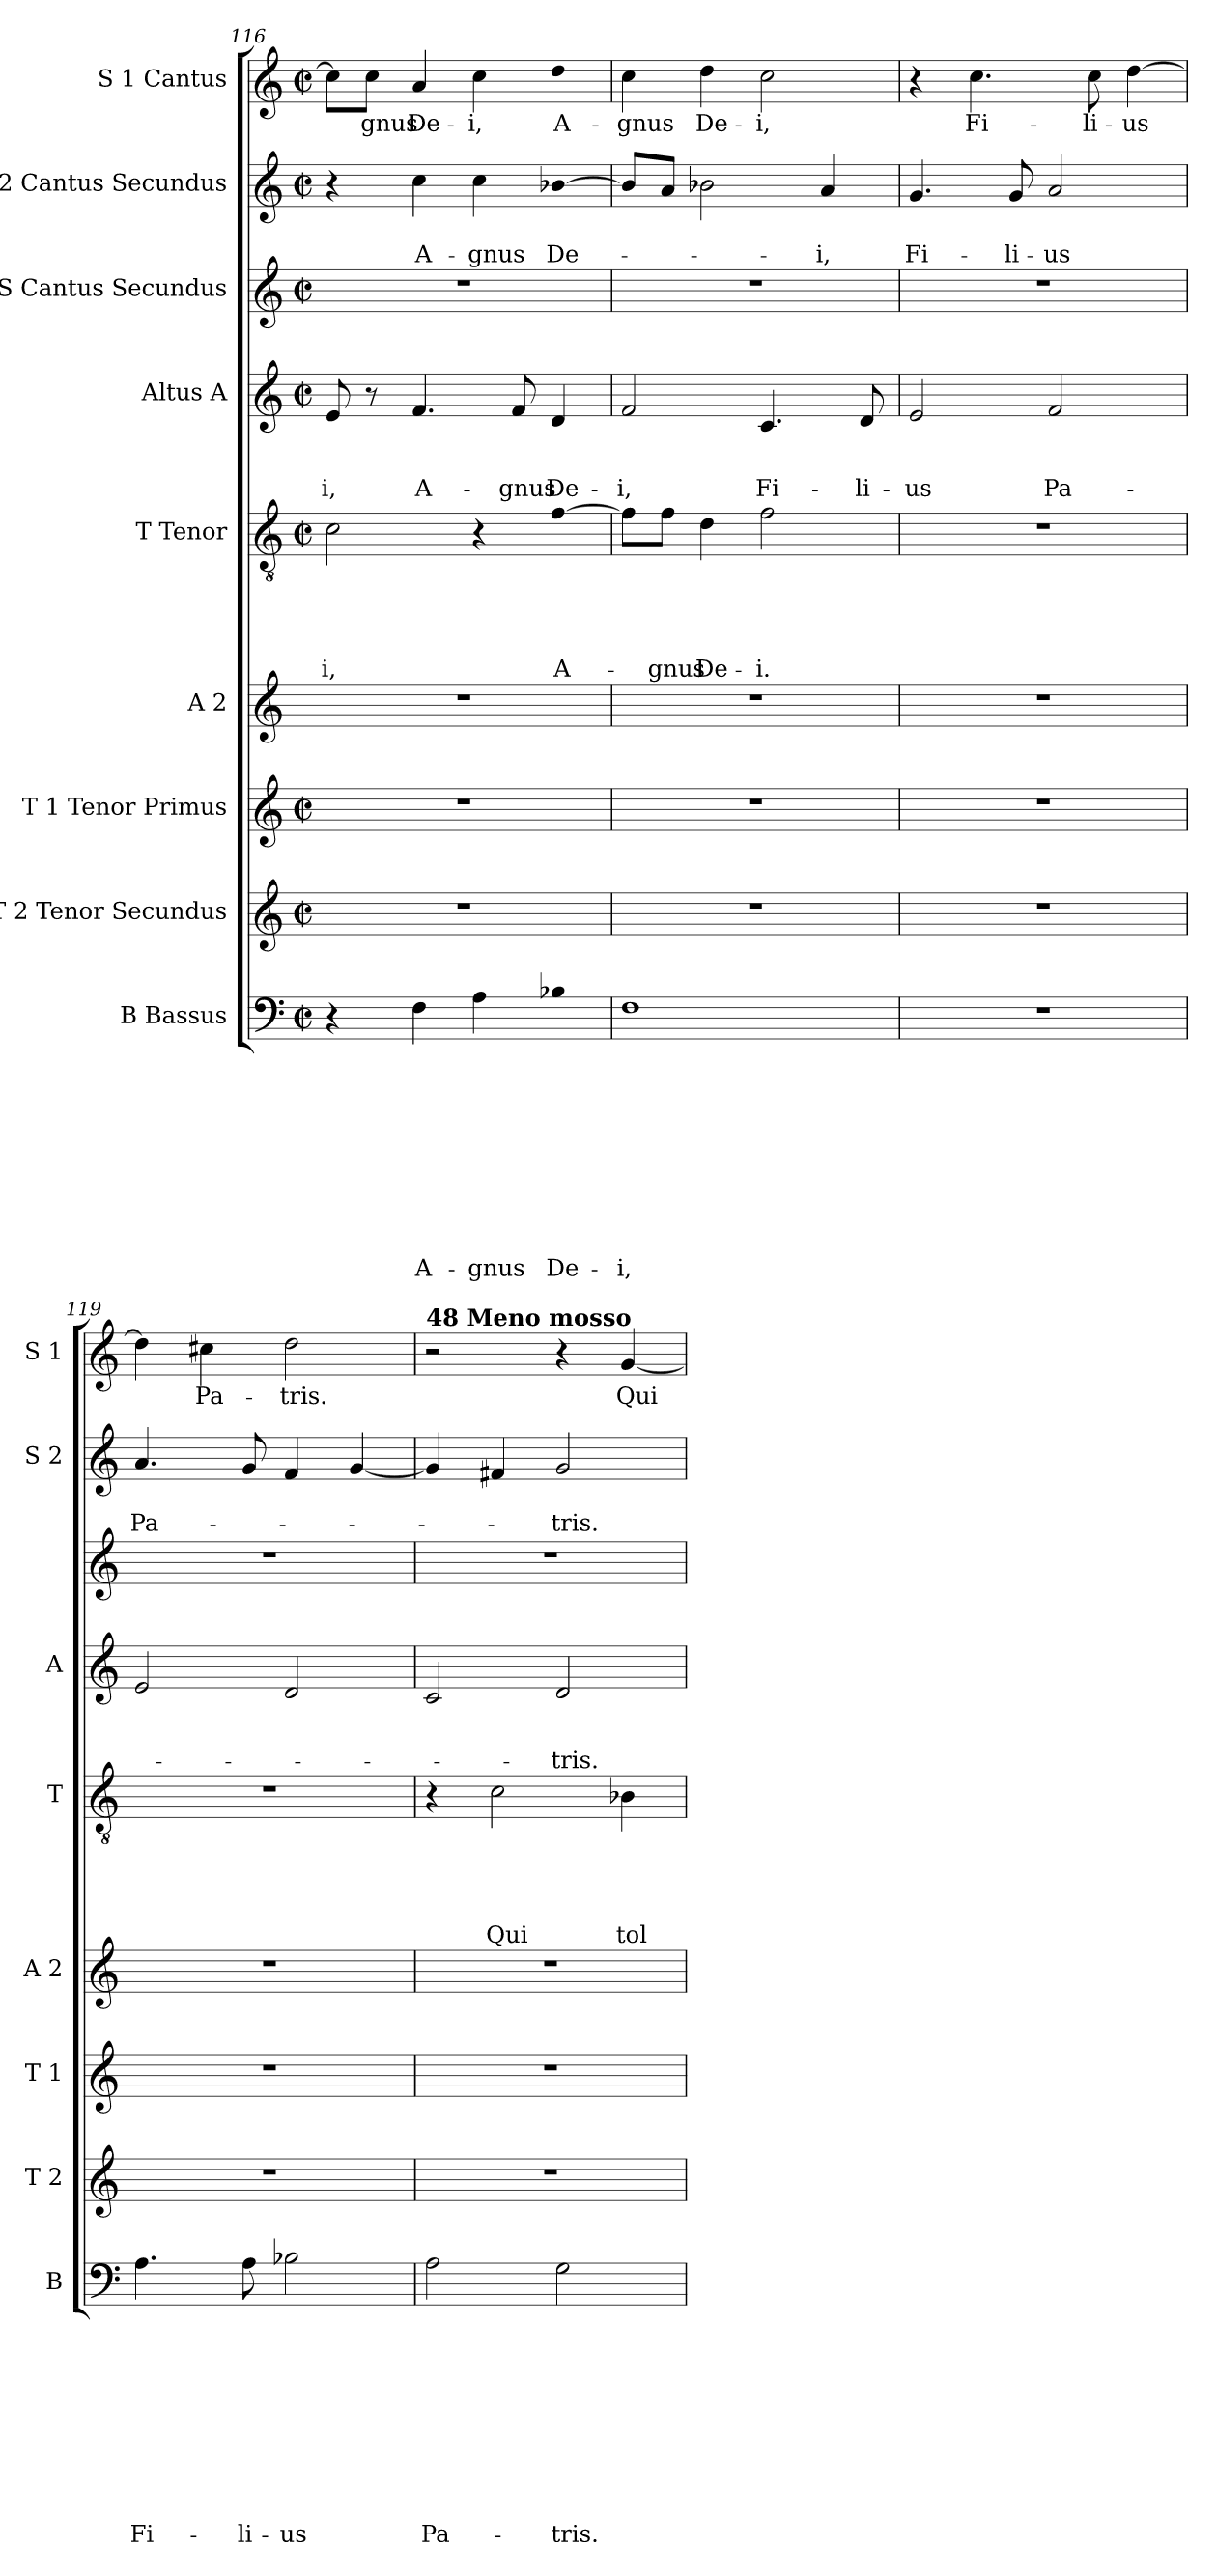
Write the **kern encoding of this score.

**kern	**text	**text	**text	**text	**text	**text	**text	**text	**text	**text	**kern	**kern	**kern	**kern	**text	**text	**text	**text	**text	**kern	**text	**text	**text	**kern	**kern	**text	**text	**kern	**text
*part9	*part9	*part9	*part9	*part9	*part9	*part9	*part9	*part9	*part9	*part9	*part8	*part7	*part6	*part5	*part5	*part5	*part5	*part5	*part5	*part4	*part4	*part4	*part4	*part3	*part2	*part2	*part2	*part1	*part1
*staff9	*staff9	*staff9	*staff9	*staff9	*staff9	*staff9	*staff9	*staff9	*staff9	*staff9	*staff8	*staff7	*staff6	*staff5	*staff5	*staff5	*staff5	*staff5	*staff5	*staff4	*staff4	*staff4	*staff4	*staff3	*staff2	*staff2	*staff2	*staff1	*staff1
*I"B Bassus	*	*	*	*	*	*	*	*	*	*	*I"T 2 Tenor Secundus	*I"T 1 Tenor Primus	*I"A 2	*I"T Tenor	*	*	*	*	*	*I"Altus A	*	*	*	*I"S Cantus Secundus	*I"S 2 Cantus Secundus	*	*	*I"S 1 Cantus	*
*I'B	*	*	*	*	*	*	*	*	*	*	*I'T 2	*I'T 1	*I'A 2	*I'T	*	*	*	*	*	*I'A	*	*	*	*	*I'S 2	*	*	*I'S 1	*
*clefF4	*	*	*	*	*	*	*	*	*	*	*clefG2	*clefG2	*clefG2	*clefGv2	*	*	*	*	*	*clefG2	*	*	*	*clefG2	*clefG2	*	*	*clefG2	*
*k[]	*	*	*	*	*	*	*	*	*	*	*k[]	*k[]	*k[]	*k[]	*	*	*	*	*	*k[]	*	*	*	*k[]	*k[]	*	*	*k[]	*
*C:	*	*	*	*	*	*	*	*	*	*	*C:	*C:	*C:	*C:	*	*	*	*	*	*C:	*	*	*	*C:	*C:	*	*	*C:	*
*M2/2	*	*	*	*	*	*	*	*	*	*	*M2/2	*M2/2	*	*M2/2	*	*	*	*	*	*M2/2	*	*	*	*M2/2	*M2/2	*	*	*M2/2	*
*met(c|)	*	*	*	*	*	*	*	*	*	*	*met(c|)	*met(c|)	*	*met(c|)	*	*	*	*	*	*met(c|)	*	*	*	*met(c|)	*met(c|)	*	*	*met(c|)	*
=116	=116	=116	=116	=116	=116	=116	=116	=116	=116	=116	=116	=116	=116	=116	=116	=116	=116	=116	=116	=116	=116	=116	=116	=116	=116	=116	=116	=116	=116
!	!	!	!	!	!	!	!	!	!	!	!	!	!	!	!	!	!	!	!LO:LY:b	!	!	!	!LO:LY:b	!	!	!	!	!	!
4r	.	.	.	.	.	.	.	.	.	.	1r	1r	1r	2c\	.	.	.	.	-i,	8e/	.	.	-i,	1r	4r	.	.	8cc\L]	.
!	!	!	!	!	!	!	!	!	!	!	!	!	!	!	!	!	!	!	!	!	!	!	!	!	!	!	!	!	!LO:LY:b
.	.	.	.	.	.	.	.	.	.	.	.	.	.	.	.	.	.	.	.	8r	.	.	.	.	.	.	.	8cc\J	-gnus
!	!	!	!	!	!	!	!	!	!	!LO:LY:b	!	!	!	!	!	!	!	!	!	!	!	!	!LO:LY:b	!	!	!	!LO:LY:b	!	!LO:LY:b
4F\	.	.	.	.	.	.	.	.	.	A-	.	.	.	.	.	.	.	.	.	4.f/	.	.	A-	.	4cc\	.	A-	4a/	De-
!	!	!	!	!	!	!	!	!	!	!LO:LY:b	!	!	!	!	!	!	!	!	!	!	!	!	!	!	!	!	!LO:LY:b	!	!LO:LY:b
4A\	.	.	.	.	.	.	.	.	.	-gnus	.	.	.	4r	.	.	.	.	.	.	.	.	.	.	4cc\	.	-gnus	4cc\	-i,
!	!	!	!	!	!	!	!	!	!	!	!	!	!	!	!	!	!	!	!	!	!	!	!LO:LY:b	!	!	!	!	!	!
.	.	.	.	.	.	.	.	.	.	.	.	.	.	.	.	.	.	.	.	8f/	.	.	-gnus	.	.	.	.	.	.
!	!	!	!	!	!	!	!	!	!	!LO:LY:b	!	!	!	!	!	!	!	!	!LO:LY:b	!	!	!	!LO:LY:b	!	!	!	!LO:LY:b	!	!LO:LY:b
4B-X\	.	.	.	.	.	.	.	.	.	De-	.	.	.	[>4f\	.	.	.	.	A-	4d/	.	.	De-	.	[>4b-X\	.	De-	4dd\	A-
=117	=117	=117	=117	=117	=117	=117	=117	=117	=117	=117	=117	=117	=117	=117	=117	=117	=117	=117	=117	=117	=117	=117	=117	=117	=117	=117	=117	=117	=117
!	!	!	!	!	!	!	!	!	!	!LO:LY:b	!	!	!	!	!	!	!	!	!	!	!	!	!LO:LY:b	!	!	!	!	!	!LO:LY:b
1F	.	.	.	.	.	.	.	.	.	-i,	1r	1r	1r	8f\L]	.	.	.	.	.	2f/	.	.	-i,	1r	8b-/L]	.	.	4cc\	-gnus
!	!	!	!	!	!	!	!	!	!	!	!	!	!	!	!	!	!	!	!LO:LY:b	!	!	!	!	!	!	!	!	!	!
.	.	.	.	.	.	.	.	.	.	.	.	.	.	8f\J	.	.	.	.	-gnus	.	.	.	.	.	8a/J	.	.	.	.
!	!	!	!	!	!	!	!	!	!	!	!	!	!	!	!	!	!	!	!LO:LY:b	!	!	!	!	!	!	!	!	!	!LO:LY:b
.	.	.	.	.	.	.	.	.	.	.	.	.	.	4d\	.	.	.	.	De-	.	.	.	.	.	2b-X\	.	.	4dd\	De-
!	!	!	!	!	!	!	!	!	!	!	!	!	!	!	!	!	!	!	!LO:LY:b	!	!	!	!LO:LY:b	!	!	!	!	!	!LO:LY:b
.	.	.	.	.	.	.	.	.	.	.	.	.	.	2f\	.	.	.	.	-i.	4.c/	.	.	Fi-	.	.	.	.	2cc\	-i,
!	!	!	!	!	!	!	!	!	!	!	!	!	!	!	!	!	!	!	!	!	!	!	!	!	!	!	!LO:LY:b	!	!
.	.	.	.	.	.	.	.	.	.	.	.	.	.	.	.	.	.	.	.	.	.	.	.	.	4a/	.	-i,	.	.
!	!	!	!	!	!	!	!	!	!	!	!	!	!	!	!	!	!	!	!	!	!	!	!LO:LY:b	!	!	!	!	!	!
.	.	.	.	.	.	.	.	.	.	.	.	.	.	.	.	.	.	.	.	8d/	.	.	-li-	.	.	.	.	.	.
=118	=118	=118	=118	=118	=118	=118	=118	=118	=118	=118	=118	=118	=118	=118	=118	=118	=118	=118	=118	=118	=118	=118	=118	=118	=118	=118	=118	=118	=118
!	!	!	!	!	!	!	!	!	!	!	!	!	!	!	!	!	!	!	!	!	!	!	!LO:LY:b	!	!	!	!LO:LY:b	!	!
1r	.	.	.	.	.	.	.	.	.	.	1r	1r	1r	1r	.	.	.	.	.	2e/	.	.	-us	1r	4.g/	.	Fi-	4r	.
!	!	!	!	!	!	!	!	!	!	!	!	!	!	!	!	!	!	!	!	!	!	!	!	!	!	!	!	!	!LO:LY:b
.	.	.	.	.	.	.	.	.	.	.	.	.	.	.	.	.	.	.	.	.	.	.	.	.	.	.	.	4.cc\	Fi-
!	!	!	!	!	!	!	!	!	!	!	!	!	!	!	!	!	!	!	!	!	!	!	!	!	!	!	!LO:LY:b	!	!
.	.	.	.	.	.	.	.	.	.	.	.	.	.	.	.	.	.	.	.	.	.	.	.	.	8g/	.	-li-	.	.
!	!	!	!	!	!	!	!	!	!	!	!	!	!	!	!	!	!	!	!	!	!	!	!LO:LY:b	!	!	!	!LO:LY:b	!	!
.	.	.	.	.	.	.	.	.	.	.	.	.	.	.	.	.	.	.	.	2f/	.	.	Pa-	.	2a/	.	-us	.	.
!	!	!	!	!	!	!	!	!	!	!	!	!	!	!	!	!	!	!	!	!	!	!	!	!	!	!	!	!	!LO:LY:b
.	.	.	.	.	.	.	.	.	.	.	.	.	.	.	.	.	.	.	.	.	.	.	.	.	.	.	.	8cc\	-li-
!	!	!	!	!	!	!	!	!	!	!	!	!	!	!	!	!	!	!	!	!	!	!	!	!	!	!	!	!	!LO:LY:b
.	.	.	.	.	.	.	.	.	.	.	.	.	.	.	.	.	.	.	.	.	.	.	.	.	.	.	.	[>4dd\	-us
=119	=119	=119	=119	=119	=119	=119	=119	=119	=119	=119	=119	=119	=119	=119	=119	=119	=119	=119	=119	=119	=119	=119	=119	=119	=119	=119	=119	=119	=119
!	!	!	!	!	!	!	!	!	!	!LO:LY:b	!	!	!	!	!	!	!	!	!	!	!	!	!	!	!	!	!LO:LY:b	!	!
4.A\	.	.	.	.	.	.	.	.	.	Fi-	1r	1r	1r	1r	.	.	.	.	.	2e/	.	.	.	1r	4.a/	.	Pa-	4dd\]	.
!	!	!	!	!	!	!	!	!	!	!	!	!	!	!	!	!	!	!	!	!	!	!	!	!	!	!	!	!	!LO:LY:b
.	.	.	.	.	.	.	.	.	.	.	.	.	.	.	.	.	.	.	.	.	.	.	.	.	.	.	.	4cc#X\	Pa-
!	!	!	!	!	!	!	!	!	!	!LO:LY:b	!	!	!	!	!	!	!	!	!	!	!	!	!	!	!	!	!	!	!
8A\	.	.	.	.	.	.	.	.	.	-li-	.	.	.	.	.	.	.	.	.	.	.	.	.	.	8g/	.	.	.	.
!	!	!	!	!	!	!	!	!	!	!LO:LY:b	!	!	!	!	!	!	!	!	!	!	!	!	!	!	!	!	!	!	!LO:LY:b
2B-X\	.	.	.	.	.	.	.	.	.	-us	.	.	.	.	.	.	.	.	.	2d/	.	.	.	.	4f/	.	.	2dd\	-tris.
.	.	.	.	.	.	.	.	.	.	.	.	.	.	.	.	.	.	.	.	.	.	.	.	.	[<4g/	.	.	.	.
!!LO:LB:g=z
=120	=120	=120	=120	=120	=120	=120	=120	=120	=120	=120	=120	=120	=120	=120	=120	=120	=120	=120	=120	=120	=120	=120	=120	=120	=120	=120	=120	=120	=120
*	*	*	*	*	*	*	*	*	*	*	*	*	*	*	*	*	*	*	*	*	*	*	*	*	*	*	*	*MM110	*
!	!	!	!	!	!	!	!	!	!	!	!	!	!	!	!	!	!	!	!	!	!	!	!	!	!	!	!	!LO:TX:a:B:t=48 Meno mosso	!
!	!	!	!	!	!	!	!	!	!	!LO:LY:b	!	!	!	!	!	!	!	!	!	!	!	!	!	!	!	!	!	!	!
2A\	.	.	.	.	.	.	.	.	.	Pa-	1r	1r	1r	4r	.	.	.	.	.	2c/	.	.	.	1r	4g/]	.	.	2r	.
!	!	!	!	!	!	!	!	!	!	!	!	!	!	!	!	!	!	!	!LO:LY:b	!	!	!	!	!	!	!	!	!	!
.	.	.	.	.	.	.	.	.	.	.	.	.	.	2c\	.	.	.	.	Qui	.	.	.	.	.	4f#X/	.	.	.	.
!	!	!	!	!	!	!	!	!	!	!LO:LY:b	!	!	!	!	!	!	!	!	!	!	!	!	!LO:LY:b	!	!	!	!LO:LY:b	!	!
2G\	.	.	.	.	.	.	.	.	.	-tris.	.	.	.	.	.	.	.	.	.	2d/	.	.	-tris.	.	2g/	.	-tris.	4r	.
!	!	!	!	!	!	!	!	!	!	!	!	!	!	!	!	!	!	!	!LO:LY:b	!	!	!	!	!	!	!	!	!	!LO:LY:b
.	.	.	.	.	.	.	.	.	.	.	.	.	.	4B-X\	.	.	.	.	tol-	.	.	.	.	.	.	.	.	[<4g/	Qui
=	=	=	=	=	=	=	=	=	=	=	=	=	=	=	=	=	=	=	=	=	=	=	=	=	=	=	=	=	=
*-	*-	*-	*-	*-	*-	*-	*-	*-	*-	*-	*-	*-	*-	*-	*-	*-	*-	*-	*-	*-	*-	*-	*-	*-	*-	*-	*-	*-	*-
